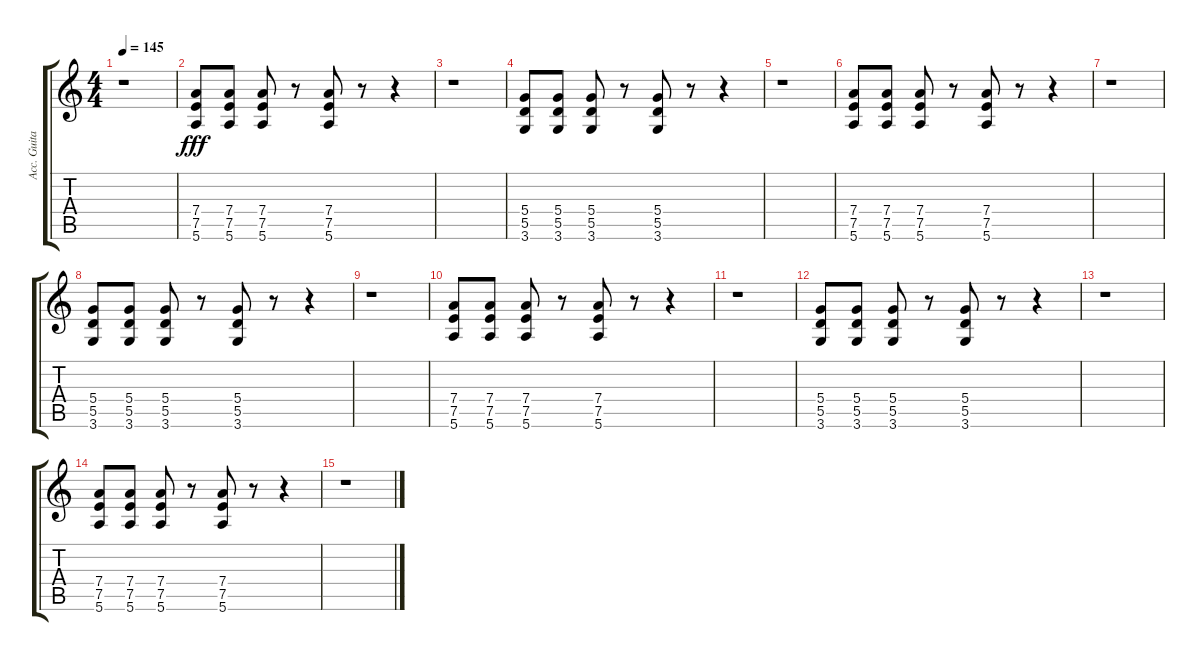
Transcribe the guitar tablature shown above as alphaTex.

\track ("Acc. Guitar right" "Acc. Guita") {instrument acousticguitarsteel}
\staff {score tabs}
\tuning (E4 B3 G3 D3 A2 E2) {hide}
\ts (4 4)
\tempo 145
\clef g2
\ks c
r.1{dy fff} |
(7.4 7.5 5.6).8 (7.4 7.5 5.6).8 (7.4 7.5 5.6).8 r.8 (7.4 7.5 5.6).8 r.8 r.4 |
r.1 |
(5.4 5.5 3.6).8 (5.4 5.5 3.6).8 (5.4 5.5 3.6).8 r.8 (5.4 5.5 3.6).8 r.8 r.4 |
r.1 |
(7.4 7.5 5.6).8 (7.4 7.5 5.6).8 (7.4 7.5 5.6).8 r.8 (7.4 7.5 5.6).8 r.8 r.4 |
r.1 |
(5.4 5.5 3.6).8 (5.4 5.5 3.6).8 (5.4 5.5 3.6).8 r.8 (5.4 5.5 3.6).8 r.8 r.4 |
r.1 |
(7.4 7.5 5.6).8 (7.4 7.5 5.6).8 (7.4 7.5 5.6).8 r.8 (7.4 7.5 5.6).8 r.8 r.4 |
r.1 |
(5.4 5.5 3.6).8{volume 7} (5.4 5.5 3.6).8 (5.4 5.5 3.6).8 r.8 (5.4 5.5 3.6).8 r.8 r.4 |
r.1 |
(7.4 7.5 5.6).8{volume 0} (7.4 7.5 5.6).8 (7.4 7.5 5.6).8 r.8 (7.4 7.5 5.6).8 r.8 r.4 |
r.1
